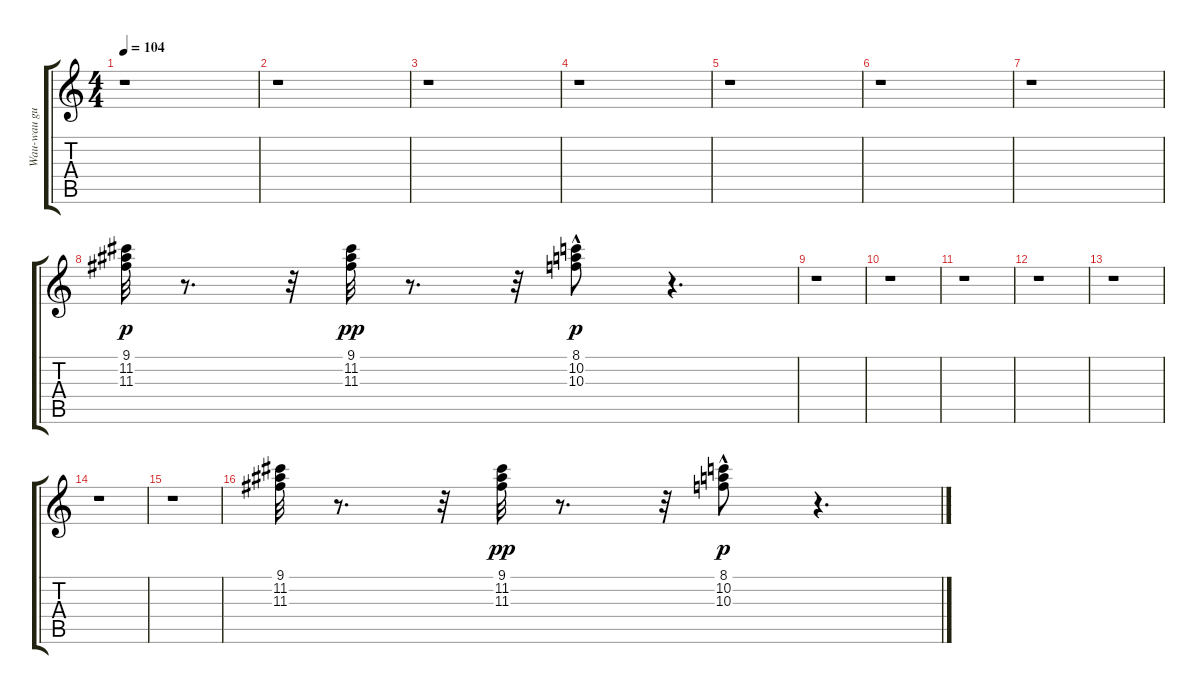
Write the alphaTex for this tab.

\track ("Wau-wau guitar" "Wau-wau gu") {instrument electricguitarclean}
\staff {score tabs}
\tuning (E4 B3 G3 D3 A2 E2) {hide}
\ts (4 4)
\tempo 104
\clef g2
\ks c
r.1{dy f} |
r.1 |
r.1 |
r.1 |
r.1 |
r.1 |
r.1 |
(9.1 11.2 11.3).32{dy p} r.8{d} r.32 (9.1 11.2 11.3).32{dy pp} r.8{d} r.32 (8.1 10.2{hac} 10.3{hac}).8{dy p} r.4{d} |
r.1 |
r.1 |
r.1 |
r.1 |
r.1 |
r.1 |
r.1 |
(9.1 11.2 11.3).32 r.8{d} r.32 (9.1 11.2 11.3).32{dy pp} r.8{d} r.32 (8.1 10.2{hac} 10.3{hac}).8{dy p} r.4{d}
